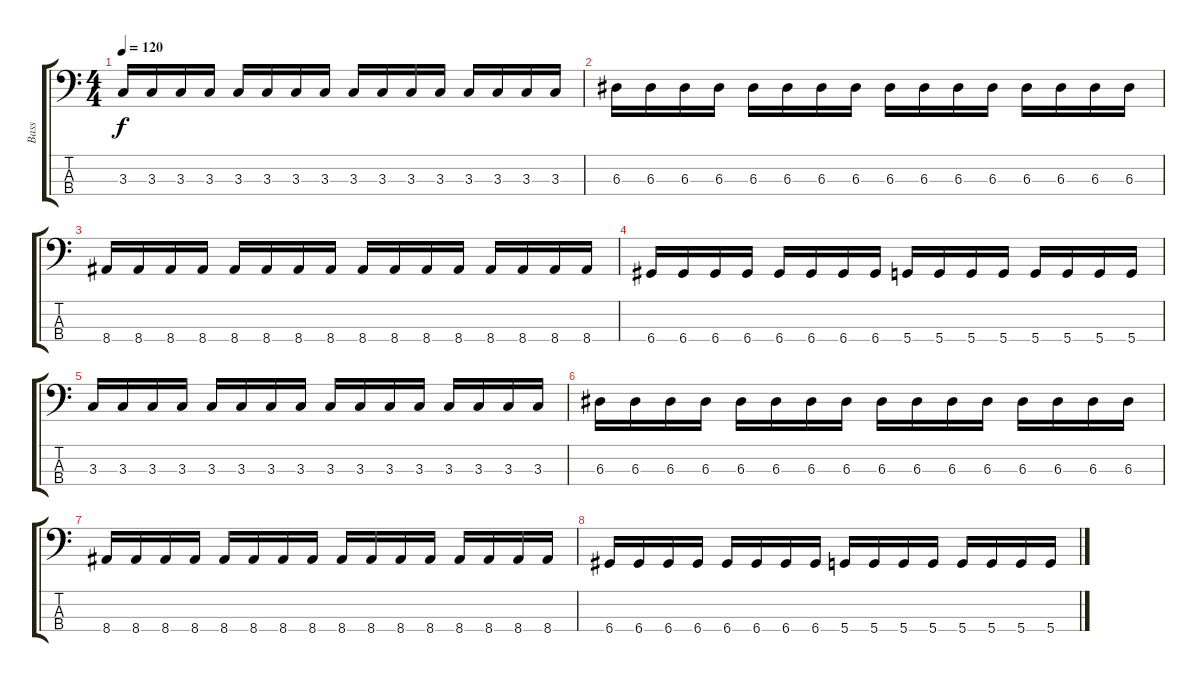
\track ("Bass" "Bass") {instrument electricbasspick}
\staff {score tabs}
\tuning (G2 D2 A1 D1) {hide}
\ts (4 4)
\tempo 120
\clef f4
\ks c
3.3.16{dy f} 3.3.16 3.3.16 3.3.16 3.3.16 3.3.16 3.3.16 3.3.16 3.3.16 3.3.16 3.3.16 3.3.16 3.3.16 3.3.16 3.3.16 3.3.16 |
6.3.16 6.3.16 6.3.16 6.3.16 6.3.16 6.3.16 6.3.16 6.3.16 6.3.16 6.3.16 6.3.16 6.3.16 6.3.16 6.3.16 6.3.16 6.3.16 |
8.4.16 8.4.16 8.4.16 8.4.16 8.4.16 8.4.16 8.4.16 8.4.16 8.4.16 8.4.16 8.4.16 8.4.16 8.4.16 8.4.16 8.4.16 8.4.16 |
6.4.16 6.4.16 6.4.16 6.4.16 6.4.16 6.4.16 6.4.16 6.4.16 5.4.16 5.4.16 5.4.16 5.4.16 5.4.16 5.4.16 5.4.16 5.4.16 |
3.3.16 3.3.16 3.3.16 3.3.16 3.3.16 3.3.16 3.3.16 3.3.16 3.3.16 3.3.16 3.3.16 3.3.16 3.3.16 3.3.16 3.3.16 3.3.16 |
6.3.16 6.3.16 6.3.16 6.3.16 6.3.16 6.3.16 6.3.16 6.3.16 6.3.16 6.3.16 6.3.16 6.3.16 6.3.16 6.3.16 6.3.16 6.3.16 |
8.4.16 8.4.16 8.4.16 8.4.16 8.4.16 8.4.16 8.4.16 8.4.16 8.4.16 8.4.16 8.4.16 8.4.16 8.4.16 8.4.16 8.4.16 8.4.16 |
6.4.16 6.4.16 6.4.16 6.4.16 6.4.16 6.4.16 6.4.16 6.4.16 5.4.16 5.4.16 5.4.16 5.4.16 5.4.16 5.4.16 5.4.16 5.4.16
